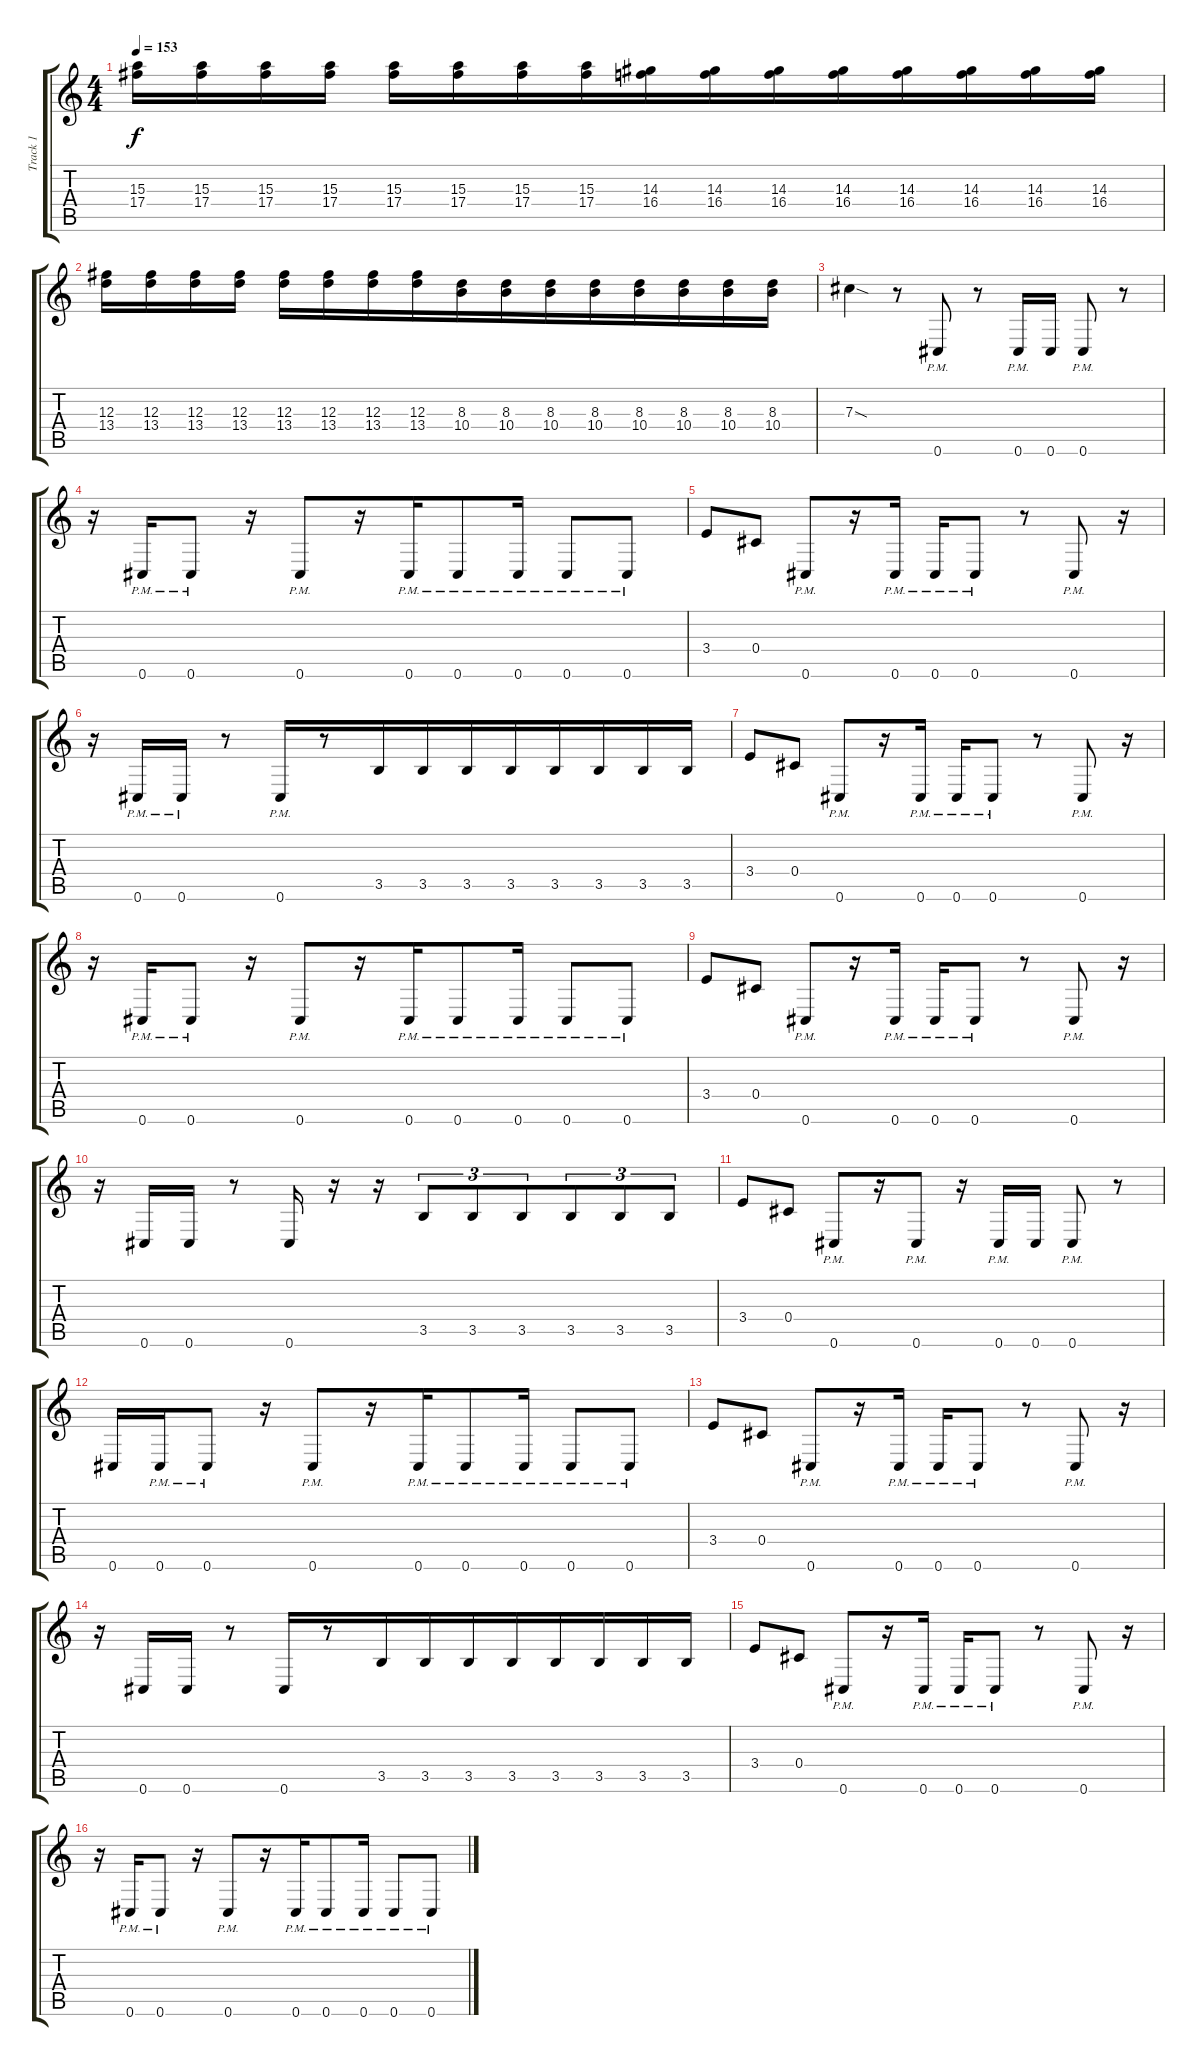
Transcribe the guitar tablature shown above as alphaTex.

\track ("Track 1" "Track 1") {instrument overdrivenguitar}
\staff {score tabs}
\tuning (Eb4 Bb3 Gb3 Db3 Ab2 Db2) {hide}
\ts (4 4)
\tempo 153
\clef g2
\ks c
(15.3 17.4).16{dy f beam merge} (15.3 17.4).16{beam merge} (15.3 17.4).16 (15.3 17.4).16 (15.3 17.4).16{beam merge} (15.3 17.4).16 (15.3 17.4).16 (15.3 17.4).16{beam merge} (14.3 16.4).16{beam merge} (14.3 16.4).16{beam merge} (14.3 16.4).16{beam merge} (14.3 16.4).16{beam merge} (14.3 16.4).16 (14.3 16.4).16 (14.3 16.4).16{beam merge} (14.3 16.4).16 |
(12.3 13.4).16 (12.3 13.4).16 (12.3 13.4).16{beam merge} (12.3 13.4).16 (12.3 13.4).16 (12.3 13.4).16{beam merge} (12.3 13.4).16{beam merge} (12.3 13.4).16{beam merge} (8.3 10.4).16 (8.3 10.4).16{beam merge} (8.3 10.4).16 (8.3 10.4).16{beam merge} (8.3 10.4).16{beam merge} (8.3 10.4).16 (8.3 10.4).16 (8.3 10.4).16 |
7.3{sod}.4 r.8 0.6{pm}.8 r.8{beam merge} 0.6{pm}.16 0.6.16 0.6{pm}.8 r.8 |
r.16 0.6{pm}.16 0.6{pm}.8 r.16{beam merge} 0.6{pm}.8{beam merge} r.16 0.6{pm}.16 0.6{pm}.8 0.6{pm}.16 0.6{pm}.8 0.6{pm}.8 |
3.4.8 0.4.8 0.6{pm}.8 r.16 0.6{pm}.16 0.6{pm}.16{beam merge} 0.6{pm}.8 r.8 0.6{pm}.8 r.16 |
r.16{beam merge} 0.6{pm}.16 0.6{pm}.16 r.8{beam merge} 0.6{pm}.16{beam merge} r.8 3.5.16 3.5.16{beam merge} 3.5.16 3.5.16{beam merge} 3.5.16 3.5.16 3.5.16{beam merge} 3.5.16 |
3.4.8 0.4.8 0.6{pm}.8 r.16 0.6{pm}.16 0.6{pm}.16{beam merge} 0.6{pm}.8 r.8 0.6{pm}.8 r.16 |
r.16 0.6{pm}.16 0.6{pm}.8 r.16{beam merge} 0.6{pm}.8{beam merge} r.16 0.6{pm}.16 0.6{pm}.8 0.6{pm}.16 0.6{pm}.8 0.6{pm}.8 |
3.4.8 0.4.8 0.6{pm}.8 r.16 0.6{pm}.16 0.6{pm}.16{beam merge} 0.6{pm}.8 r.8 0.6{pm}.8 r.16 |
r.16{beam merge} 0.6.16 0.6.16 r.8{beam merge} 0.6.16 r.16{beam merge} r.16{beam merge} 3.5.8{tu (3 2)} 3.5.8{tu (3 2) beam merge} 3.5.8{tu (3 2) beam merge} 3.5.8{tu (3 2)} 3.5.8{tu (3 2) beam merge} 3.5.8{tu (3 2)} |
3.4.8 0.4.8 0.6{pm}.8 r.16 0.6{pm}.8 r.16{beam merge} 0.6{pm}.16 0.6.16 0.6{pm}.8 r.8 |
0.6.16 0.6{pm}.16 0.6{pm}.8 r.16{beam merge} 0.6{pm}.8{beam merge} r.16 0.6{pm}.16 0.6{pm}.8 0.6{pm}.16 0.6{pm}.8 0.6{pm}.8 |
3.4.8 0.4.8 0.6{pm}.8 r.16 0.6{pm}.16 0.6{pm}.16{beam merge} 0.6{pm}.8 r.8 0.6{pm}.8 r.16 |
r.16{beam merge} 0.6.16 0.6.16 r.8{beam merge} 0.6.16{beam merge} r.8 3.5.16 3.5.16{beam merge} 3.5.16 3.5.16{beam merge} 3.5.16 3.5.16 3.5.16 3.5.16 |
3.4.8 0.4.8 0.6{pm}.8 r.16 0.6{pm}.16 0.6{pm}.16{beam merge} 0.6{pm}.8 r.8 0.6{pm}.8 r.16 |
r.16 0.6{pm}.16 0.6{pm}.8 r.16{beam merge} 0.6{pm}.8{beam merge} r.16 0.6{pm}.16 0.6{pm}.8 0.6{pm}.16 0.6{pm}.8 0.6{pm}.8
